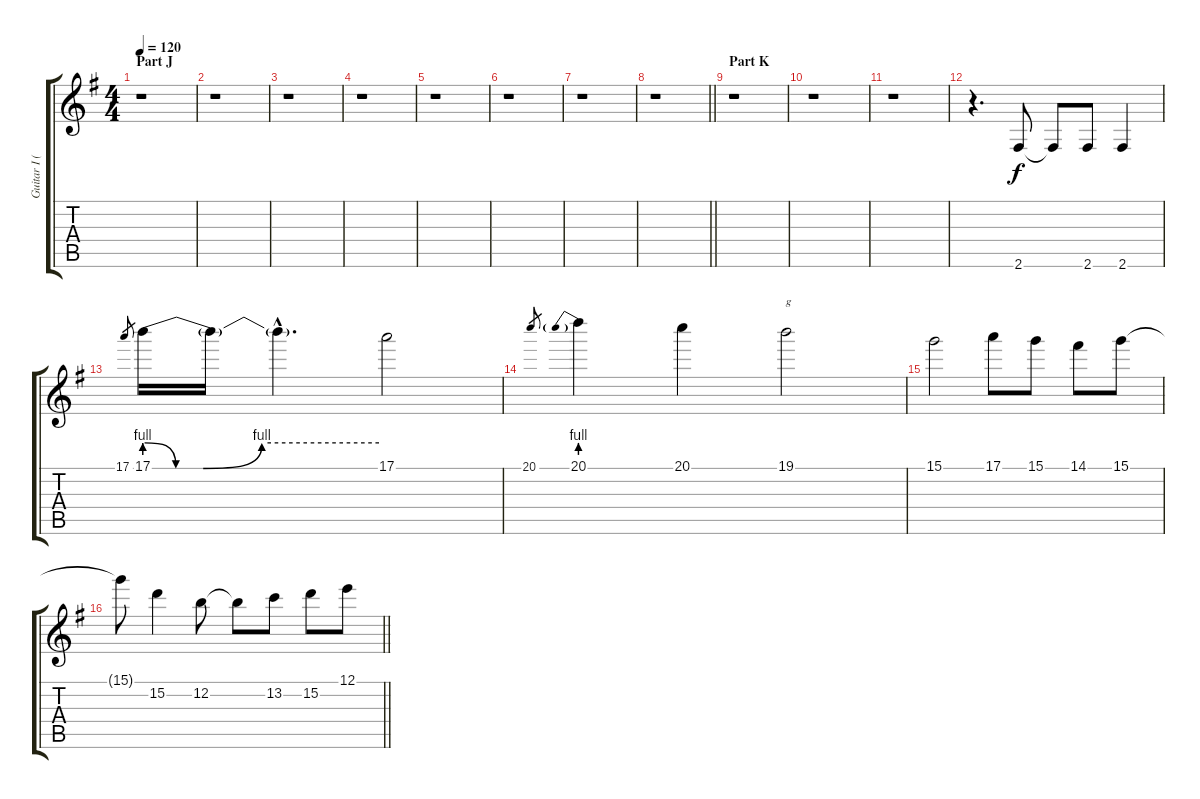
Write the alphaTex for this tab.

\track ("Guitar I (Hisashi)" "Guitar I (") {instrument distortionguitar}
\staff {score tabs}
\tuning (E4 B3 G3 D3 A2 E2) {hide}
\ts (4 4)
\section ("" "Part J")
\tempo 120
\clef g2
\ks g
r.1{dy f} |
r.1 |
r.1 |
r.1 |
r.1 |
r.1 |
r.1 |
\barLineRight lightlight
r.1 |
\section ("" "Part K")
r.1 |
r.1 |
r.1 |
r.4{d} 2.6.8 2.6{t}.8 2.6.8 2.6.4 |
17.1.8{gr} 17.1{be (custom 0 4 8 0 15 0 30 4 60 4)}.16 17.1{t}.16 17.1{hac t}.4{d} 17.1.2 |
20.1.8{gr} 20.1{be (prebend 0 4 60 4)}.4 20.1.4 19.1.2{txt "g"} |
15.1.2 17.1.8 15.1.8 14.1.8 15.1.8 |
\barLineRight lightlight
15.1{t}.8 15.2.4 12.2.8 12.2{t}.8 13.2.8 15.2.8 12.1.8
